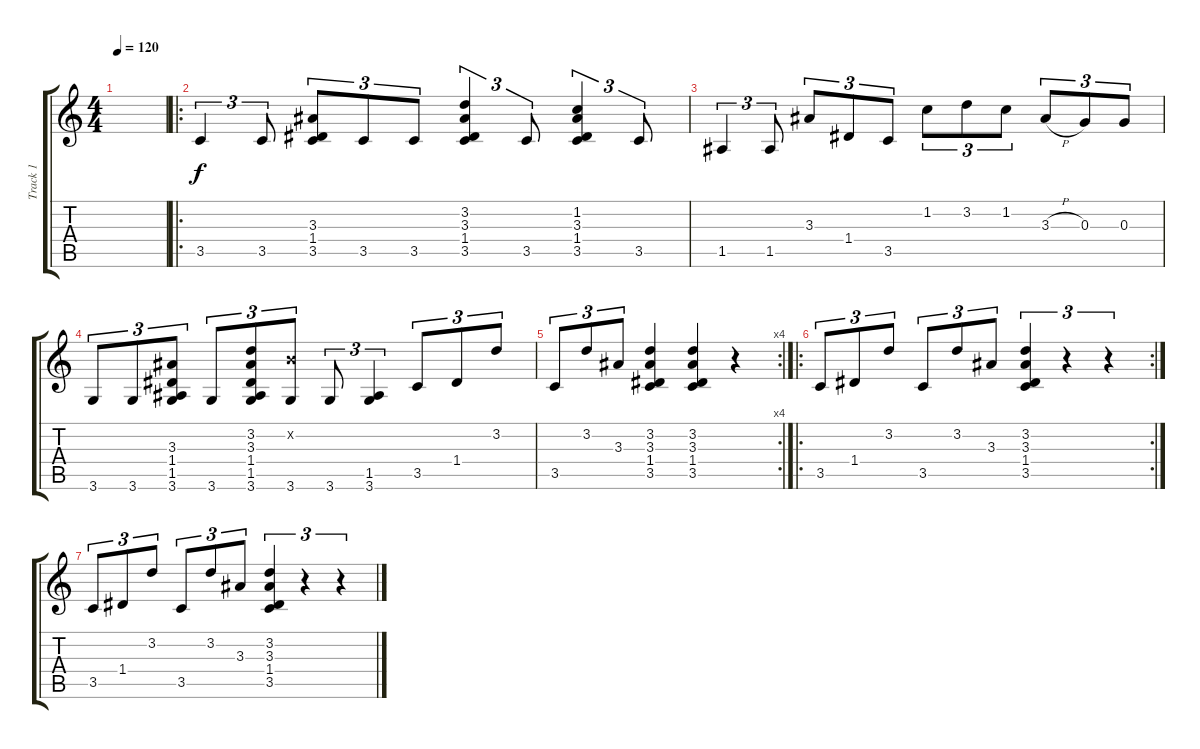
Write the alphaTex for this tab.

\track ("Track 1" "Track 1") {instrument electricguitarclean}
\staff {score tabs}
\tuning (E4 B3 G3 D3 A2 E2) {hide}
\ts (4 4)
\tempo 120
\clef g2
\ks c
|
\ro
3.5.4{tu (3 2)} 3.5.8{tu (3 2)} (3.3 1.4 3.5).8{tu (3 2)} 3.5.8{tu (3 2)} 3.5.8{tu (3 2)} (3.2 3.3 1.4 3.5).4{tu (3 2)} 3.5.8{tu (3 2)} (1.2 3.3 1.4 3.5).4{tu (3 2)} 3.5.8{tu (3 2)} |
1.5.4{tu (3 2)} 1.5.8{tu (3 2)} 3.3.8{tu (3 2)} 1.4.8{tu (3 2)} 3.5.8{tu (3 2)} 1.2.8{tu (3 2)} 3.2.8{tu (3 2)} 1.2.8{tu (3 2)} 3.3{h}.8{tu (3 2)} 0.3.8{tu (3 2)} 0.3.8{tu (3 2)} |
3.6.8{tu (3 2)} 3.6.8{tu (3 2)} (3.3 1.4 1.5 3.6).8{tu (3 2)} 3.6.8{tu (3 2)} (3.2 3.3 1.4 1.5 3.6).8{tu (3 2)} (0.2{x} 3.6).8{tu (3 2)} 3.6.8{tu (3 2)} (1.5 3.6).4{tu (3 2)} 3.5.8{tu (3 2)} 1.4.8{tu (3 2)} 3.2.8{tu (3 2)} |
\rc 4
3.5.8{tu (3 2)} 3.2.8{tu (3 2)} 3.3.8{tu (3 2)} (3.2 3.3 1.4 3.5).4 (3.2 3.3 1.4 3.5).4 r.4 |
\ro
\rc 2
3.5.8{tu (3 2)} 1.4.8{tu (3 2)} 3.2.8{tu (3 2)} 3.5.8{tu (3 2)} 3.2.8{tu (3 2)} 3.3.8{tu (3 2)} (3.2 3.3 1.4 3.5).4{tu (3 2)} r.4{tu (3 2)} r.4{tu (3 2)} |
3.5.8{tu (3 2)} 1.4.8{tu (3 2)} 3.2.8{tu (3 2)} 3.5.8{tu (3 2)} 3.2.8{tu (3 2)} 3.3.8{tu (3 2)} (3.2 3.3 1.4 3.5).4{tu (3 2)} r.4{tu (3 2)} r.4{tu (3 2)}
